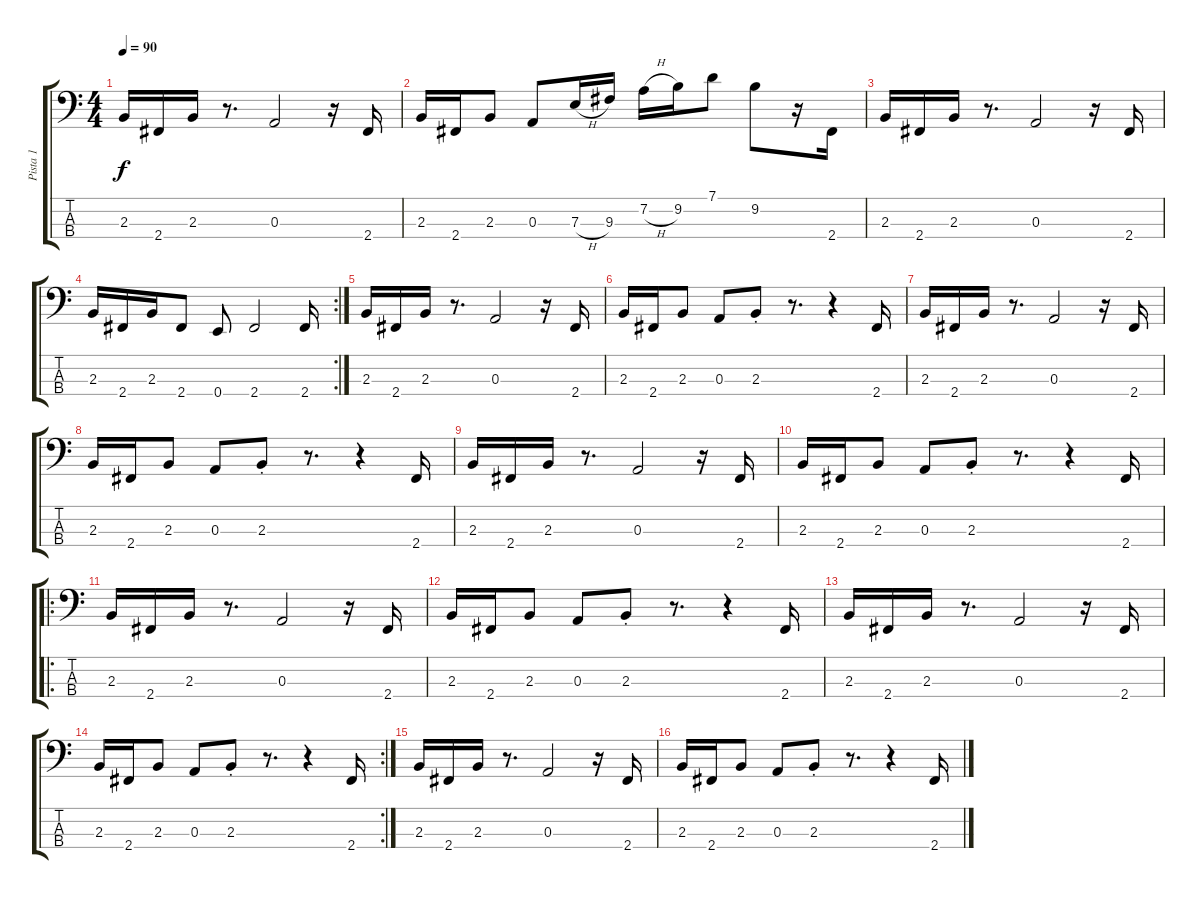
\track ("Pista 1" "Pista 1") {instrument electricbassfinger}
\staff {score tabs}
\tuning (G2 D2 A1 E1) {hide}
\ts (4 4)
\tempo 90
\clef f4
\ks c
2.3.16{dy f} 2.4.16 2.3.16 r.8{d} 0.3.2 r.16 2.4.16 |
2.3.16 2.4.16 2.3.8 0.3.8 7.3{h}.16 9.3.16 7.2{h}.16 9.2.16 7.1.8 9.2.8 r.16 2.4.16 |
2.3.16 2.4.16 2.3.16 r.8{d} 0.3.2 r.16 2.4.16 |
\rc 2
2.3.16 2.4.16 2.3.16 2.4.8 0.4.8 2.4.2 2.4.16 |
2.3.16 2.4.16 2.3.16 r.8{d} 0.3.2 r.16 2.4.16 |
2.3.16 2.4.16 2.3.8 0.3.8 2.3{st}.8 r.8{d} r.4 2.4.16 |
2.3.16 2.4.16 2.3.16 r.8{d} 0.3.2 r.16 2.4.16 |
2.3.16 2.4.16 2.3.8 0.3.8 2.3{st}.8 r.8{d} r.4 2.4.16 |
2.3.16 2.4.16 2.3.16 r.8{d} 0.3.2 r.16 2.4.16 |
2.3.16 2.4.16 2.3.8 0.3.8 2.3{st}.8 r.8{d} r.4 2.4.16 |
\ro
2.3.16 2.4.16 2.3.16 r.8{d} 0.3.2 r.16 2.4.16 |
2.3.16 2.4.16 2.3.8 0.3.8 2.3{st}.8 r.8{d} r.4 2.4.16 |
2.3.16 2.4.16 2.3.16 r.8{d} 0.3.2 r.16 2.4.16 |
\rc 2
2.3.16 2.4.16 2.3.8 0.3.8 2.3{st}.8 r.8{d} r.4 2.4.16 |
2.3.16 2.4.16 2.3.16 r.8{d} 0.3.2 r.16 2.4.16 |
2.3.16 2.4.16 2.3.8 0.3.8 2.3{st}.8 r.8{d} r.4 2.4.16
